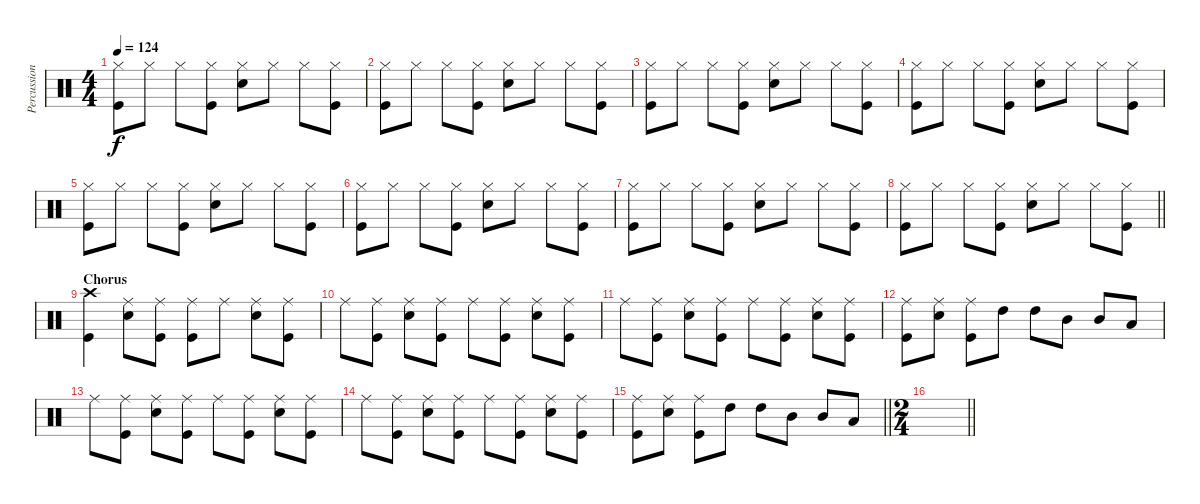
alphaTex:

\track ("Percussion" "Percussion") {instrument percussion}
\staff {score}
\articulation defaults
\ts (4 4)
\tempo 124
\clef neutral
\ks c
("Hi-Hat (closed)" "Kick (hit)").8{dy f} "Hi-Hat (closed)".8 "Hi-Hat (closed)".8 ("Hi-Hat (closed)" "Kick (hit)").8 ("Hi-Hat (closed)" "Snare (hit) 2").8 "Hi-Hat (closed)".8 "Hi-Hat (closed)".8 ("Hi-Hat (closed)" "Kick (hit)").8 |
("Hi-Hat (closed)" "Kick (hit)").8 "Hi-Hat (closed)".8 "Hi-Hat (closed)".8 ("Hi-Hat (closed)" "Kick (hit)").8 ("Hi-Hat (closed)" "Snare (hit) 2").8 "Hi-Hat (closed)".8 "Hi-Hat (closed)".8 ("Hi-Hat (closed)" "Kick (hit)").8 |
("Hi-Hat (closed)" "Kick (hit)").8 "Hi-Hat (closed)".8 "Hi-Hat (closed)".8 ("Hi-Hat (closed)" "Kick (hit)").8 ("Hi-Hat (closed)" "Snare (hit) 2").8 "Hi-Hat (closed)".8 "Hi-Hat (closed)".8 ("Hi-Hat (closed)" "Kick (hit)").8 |
("Hi-Hat (closed)" "Kick (hit)").8 "Hi-Hat (closed)".8 "Hi-Hat (closed)".8 ("Hi-Hat (closed)" "Kick (hit)").8 ("Hi-Hat (closed)" "Snare (hit) 2").8 "Hi-Hat (closed)".8 "Hi-Hat (closed)".8 ("Hi-Hat (closed)" "Kick (hit)").8 |
("Hi-Hat (closed)" "Kick (hit)").8 "Hi-Hat (closed)".8 "Hi-Hat (closed)".8 ("Hi-Hat (closed)" "Kick (hit)").8 ("Hi-Hat (closed)" "Snare (hit) 2").8 "Hi-Hat (closed)".8 "Hi-Hat (closed)".8 ("Hi-Hat (closed)" "Kick (hit)").8 |
("Hi-Hat (closed)" "Kick (hit)").8 "Hi-Hat (closed)".8 "Hi-Hat (closed)".8 ("Hi-Hat (closed)" "Kick (hit)").8 ("Hi-Hat (closed)" "Snare (hit) 2").8 "Hi-Hat (closed)".8 "Hi-Hat (closed)".8 ("Hi-Hat (closed)" "Kick (hit)").8 |
("Hi-Hat (closed)" "Kick (hit)").8 "Hi-Hat (closed)".8 "Hi-Hat (closed)".8 ("Hi-Hat (closed)" "Kick (hit)").8 ("Hi-Hat (closed)" "Snare (hit) 2").8 "Hi-Hat (closed)".8 "Hi-Hat (closed)".8 ("Hi-Hat (closed)" "Kick (hit)").8 |
\barLineRight lightlight
("Hi-Hat (closed)" "Kick (hit)").8 "Hi-Hat (closed)".8 "Hi-Hat (closed)".8 ("Hi-Hat (closed)" "Kick (hit)").8 ("Hi-Hat (closed)" "Snare (hit) 2").8 "Hi-Hat (closed)".8 "Hi-Hat (closed)".8 ("Hi-Hat (closed)" "Kick (hit)").8 |
\section ("" "Chorus")
("Crash high (hit)" "Kick (hit)").4 ("Ride (middle)" "Snare (hit) 2").8 ("Ride (middle)" "Kick (hit)").8 ("Ride (middle)" "Kick (hit)").8 "Ride (middle)".8 ("Ride (middle)" "Snare (hit) 2").8 ("Ride (middle)" "Kick (hit)").8 |
"Ride (middle)".8 ("Ride (middle)" "Kick (hit)").8 ("Ride (middle)" "Snare (hit) 2").8 ("Ride (middle)" "Kick (hit)").8 "Ride (middle)".8 ("Ride (middle)" "Kick (hit)").8 ("Ride (middle)" "Snare (hit) 2").8 ("Ride (middle)" "Kick (hit)").8 |
"Ride (middle)".8 ("Ride (middle)" "Kick (hit)").8 ("Ride (middle)" "Snare (hit) 2").8 ("Ride (middle)" "Kick (hit)").8 "Ride (middle)".8 ("Ride (middle)" "Kick (hit)").8 ("Ride (middle)" "Snare (hit) 2").8 ("Ride (middle)" "Kick (hit)").8 |
("Ride (middle)" "Kick (hit)").8 ("Ride (middle)" "Snare (hit) 2").8 ("Ride (middle)" "Kick (hit)").8 "High Tom (hit)".8 "High Tom (hit)".8 "Mid Tom (hit)".8 "Mid Tom (hit)".8 "Low Tom (hit)".8 |
"Ride (middle)".8 ("Ride (middle)" "Kick (hit)").8 ("Ride (middle)" "Snare (hit) 2").8 ("Ride (middle)" "Kick (hit)").8 "Ride (middle)".8 ("Ride (middle)" "Kick (hit)").8 ("Ride (middle)" "Snare (hit) 2").8 ("Ride (middle)" "Kick (hit)").8 |
"Ride (middle)".8 ("Ride (middle)" "Kick (hit)").8 ("Ride (middle)" "Snare (hit) 2").8 ("Ride (middle)" "Kick (hit)").8 "Ride (middle)".8 ("Ride (middle)" "Kick (hit)").8 ("Ride (middle)" "Snare (hit) 2").8 ("Ride (middle)" "Kick (hit)").8 |
\barLineRight lightlight
("Ride (middle)" "Kick (hit)").8 ("Ride (middle)" "Snare (hit) 2").8 ("Ride (middle)" "Kick (hit)").8 "High Tom (hit)".8 "High Tom (hit)".8 "Mid Tom (hit)".8 "Mid Tom (hit)".8 "Low Tom (hit)".8 |
\ts (2 4)
\barLineRight lightlight
